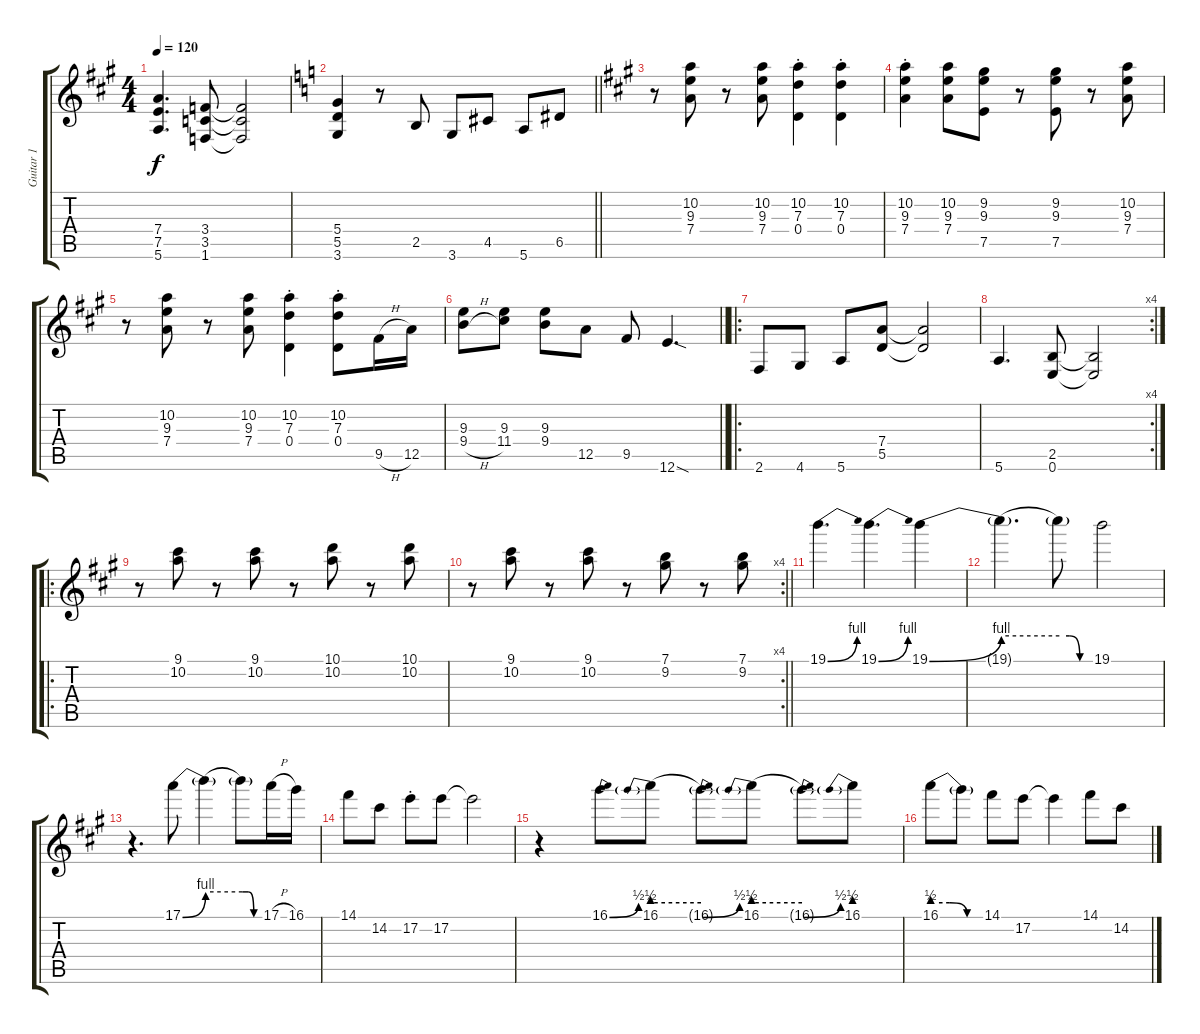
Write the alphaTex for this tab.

\track ("Guitar 1" "Guitar 1") {instrument overdrivenguitar}
\staff {score tabs}
\tuning (E4 B3 G3 D3 A2 E2) {hide}
\ts (4 4)
\tempo 120
\clef g2
\ks a
(7.4 7.5 5.6).4{d dy f} (3.4 3.5 1.6).8 (3.4{t} 3.5{t} 1.6{t}).2 |
\barLineRight lightlight
\ks c
(5.4 5.5 3.6).4 r.8 2.5.8 3.6.8 4.5.8 5.6.8 6.5.8 |
\ks a
r.8 (10.2 9.3 7.4).8 r.8 (10.2 9.3 7.4).8 (10.2{st} 7.3{st} 0.4{st}).4 (10.2{st} 7.3{st} 0.4{st}).4 |
(10.2{st} 9.3{st} 7.4{st}).4 (10.2 9.3 7.4).8 (9.2 9.3 7.5).8 r.8 (9.2 9.3 7.5).8 r.8 (10.2 9.3 7.4).8 |
r.8 (10.2 9.3 7.4).8 r.8 (10.2 9.3 7.4).8 (10.2{st} 7.3{st} 0.4{st}).4 (10.2{st} 7.3{st} 0.4{st}).8 9.5{h}.16 12.5.16 |
\barLineRight lightlight
(9.3 9.4{h}).8 (9.3 11.4).8 (9.3 9.4).8 12.5.8 9.5.8 12.6{sod}.4{d} |
\ro
2.6.8 4.6.8 5.6.8 (7.4 5.5).8 (7.4{t} 5.5{t}).2 |
\rc 4
5.6.4{d} (2.5 0.6).8 (2.5{t} 0.6{t}).2 |
\ro
r.8 (9.1 10.2).8 r.8 (9.1 10.2).8 r.8 (10.1 10.2).8 r.8 (10.1 10.2).8 |
\rc 4
\barLineRight lightlight
r.8 (9.1 10.2).8 r.8 (9.1 10.2).8 r.8 (7.1 9.2).8 r.8 (7.1 9.2).8 |
19.1{be (bend 0 0 60 4)}.4{d} 19.1{be (bend 0 0 60 4)}.4{d} 19.1{be (bend 0 0 60 4)}.4 |
19.1{be (hold 0 4 60 4) t}.4{d} 19.1{be (custom 0 4 20 4 40 0 60 0) t}.8 19.1.2 |
r.4{d} 17.1{be (bend 0 0 60 4)}.8 17.1{be (hold 0 4 60 4) t}.4 17.1{be (custom 0 4 20 4 40 0 60 0) t}.8 17.1{h}.16 16.1.16 |
14.1.8 14.2.8 17.2{st}.8 17.2.8 17.2{t}.2 |
r.4 16.1{be (bend 0 0 60 2)}.8 16.1{be (prebend 0 2 60 2)}.8 16.1{be (bend 0 0 60 2) t}.8 16.1{be (prebend 0 2 60 2)}.8 16.1{be (bend 0 0 60 2) t}.8 16.1{be (prebend 0 2 60 2)}.8 |
16.1{be (custom 0 2 20 2 40 0 60 0)}.8 16.1{t}.8 14.1.8 17.2.8 17.2{t}.4 14.1.8 14.2.8
